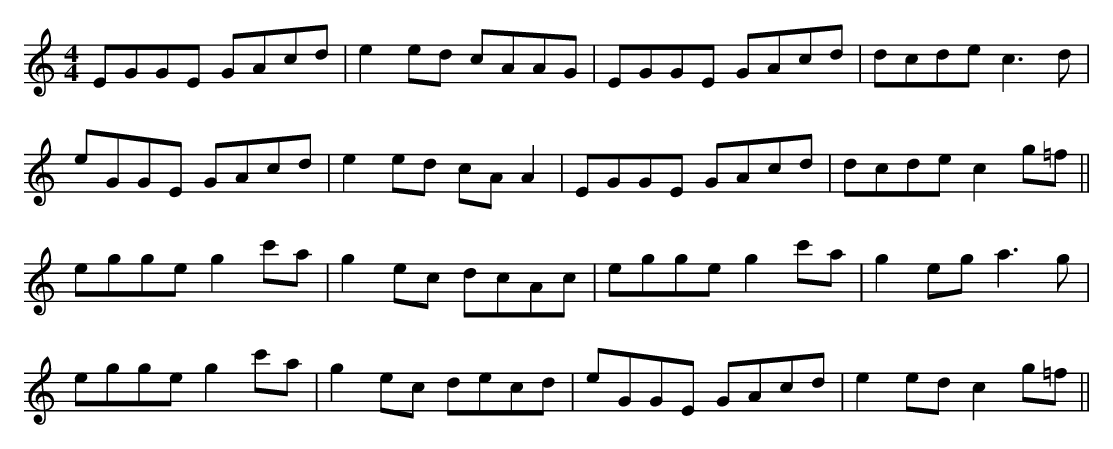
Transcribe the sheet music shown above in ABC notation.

X:1
M:4/4
K:C
EGGE GAcd|e2ed cAAG|EGGE GAcd|dcde c3d|
eGGE GAcd|e2ed cAA2|EGGE GAcd|dcde c2g=f||
egge g2c'a|g2ec dcAc|egge g2c'a|g2eg a3g|
egge g2c'a|g2ec decd|eGGE GAcd|e2ed c2g=f||
